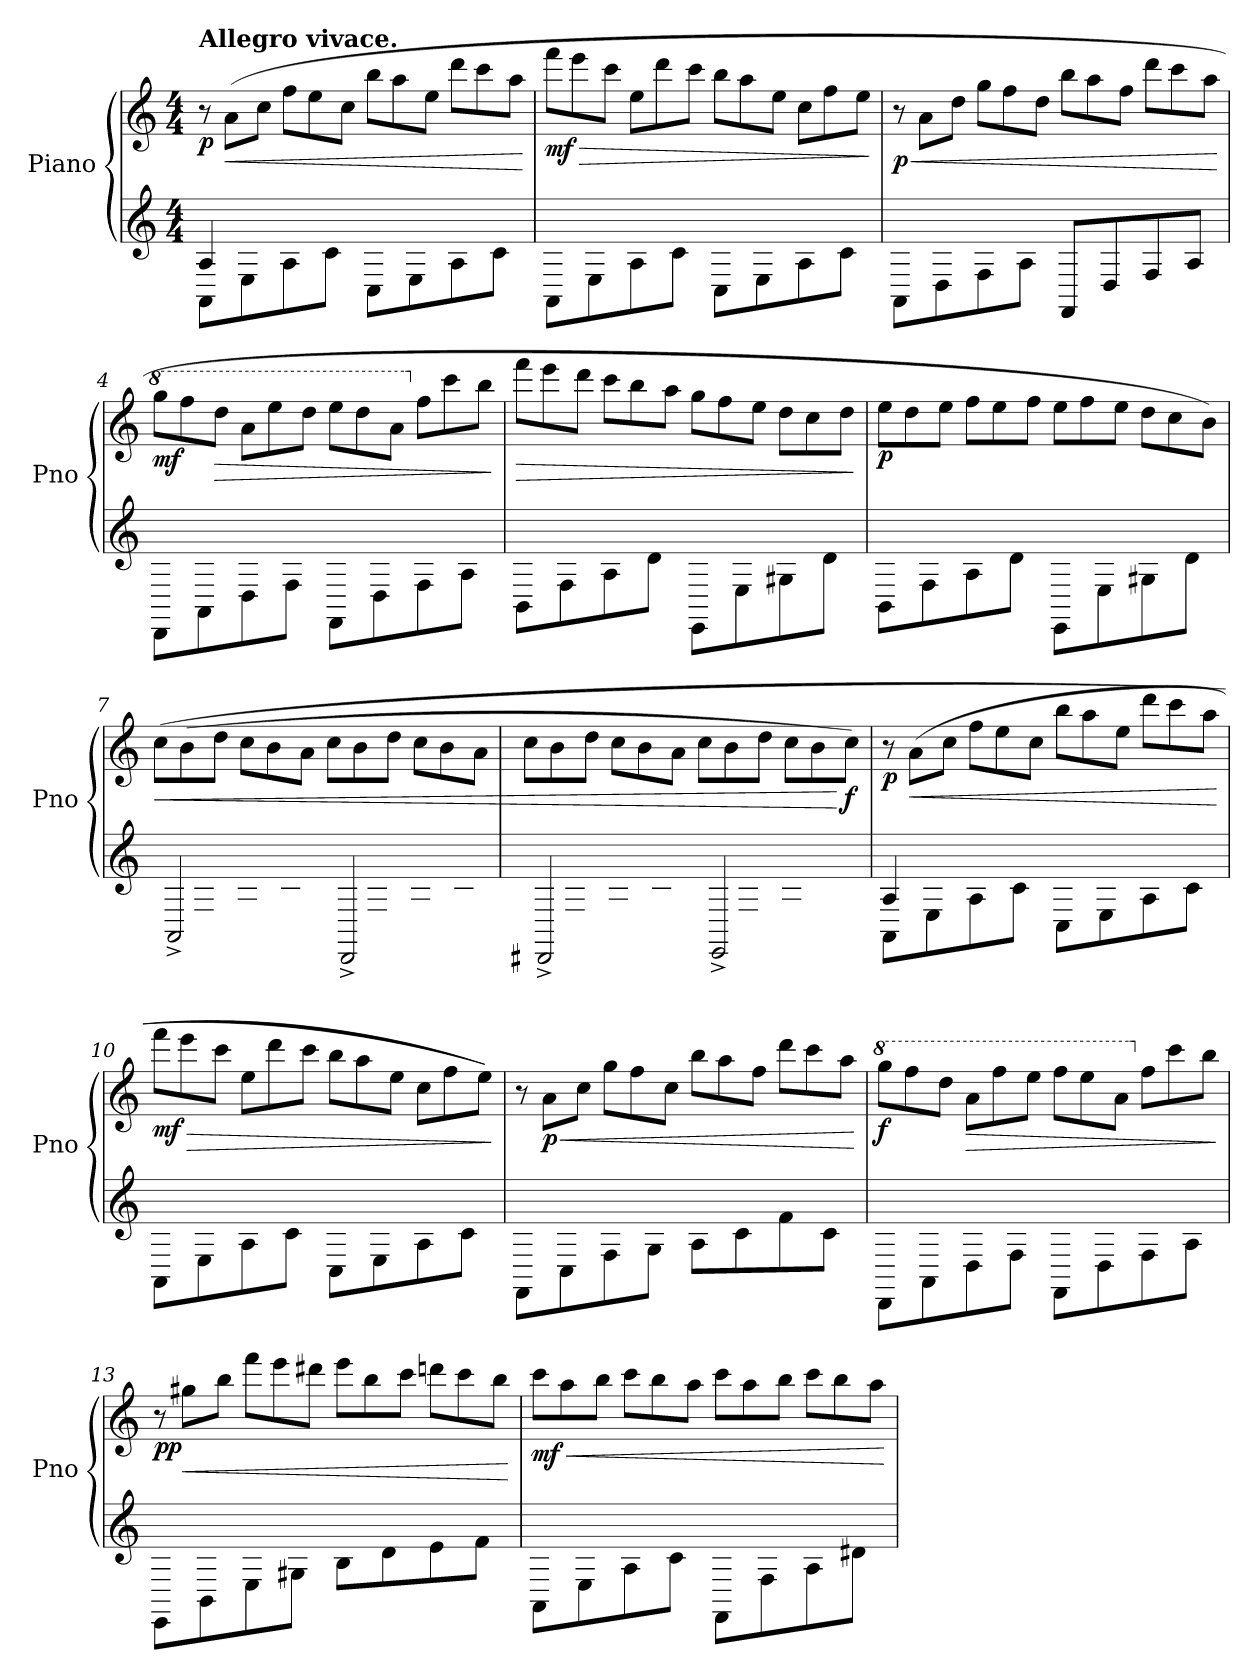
**kern	**kern	**dynam
*part1	*part1	*part1
*staff2	*staff1	*staff1/2
*I"Piano	*	*
*I'Pno	*	*
*clefG2	*clefG2	*
*k[]	*k[]	*
*M4/4	*M4/4	*
*MM180	*MM180	*
=1	=1	=1
*^	*	*
*	*	*Xtuplet	*
!	!	!LO:TX:a:B:t=Allegro vivace.	!
!	!	!	!LO:DY:b
8AA\L	4A/	12r	p
!	!	!	!LO:HP:b
.	.	(>12a\L	<
8E\	.	.	.
.	.	12cc\J	.
8A\	2.ryy	12ff\L	.
.	.	12ee\	.
8c\J	.	.	.
.	.	12cc\J	.
8C\L	.	12bb\L	.
.	.	12aa\	.
8E\	.	.	.
.	.	12ee\J	.
8A\	.	12ddd\L	.
.	.	12ccc\	.
8c\J	.	.	.
.	.	12aa\J	.
*v	*v	*	*
.	.	[
=2	=2	=2
!	!	!LO:HP:b
!	!	!LO:DY:n=1:b
8AA\L	12fff\L	> mf
.	12eee\	.
8E\	.	.
.	12ccc\J	.
8A\	12ee\L	.
.	12ddd\	.
8c\J	.	.
.	12ccc\J	.
8C\L	12bb\L	.
.	12aa\	.
8E\	.	.
.	12ee\J	.
8A\	12cc\L	.
.	12ff\	.
8c\J	.	.
.	12ee\J	.
.	.	]
=3	=3	=3
!	!	!LO:HP:b
!	!	!LO:DY:n=1:b
8AA\L	12r	< p
.	12a\L	.
8D\	.	.
.	12dd\J	.
8F\	12gg\L	.
.	12ff\	.
8A\J	.	.
.	12dd\J	.
8FF/L	12bb\L	.
.	12aa\	.
8D/	.	.
.	12ff\J	.
8F/	12ddd\L	.
.	12ccc\	.
8A/J	.	.
.	12aa\J	.
.	.	[
!!LO:LB:g=z
=4	=4	=4
*	*8va	*
!	!	!LO:DY:b
8DD\L	12ggg\L	mf
*	*8va	*
.	12fff\	.
8AA\	.	.
!	!	!LO:HP:b
.	12ddd\J	>
8D\	12aa\L	.
.	12eee\	.
8F\J	.	.
.	12ddd\J	.
8FF\L	12eee\L	.
.	12ddd\	.
8D\	.	.
.	12aa\J	.
*	*X8va	*
*	*X8va	*
8F\	12ff\L	.
.	12ccc\	.
8A\J	.	.
.	12bb\J	.
.	.	]
=5	=5	=5
!	!	!LO:HP:b
8BB\L	12fff\L	>
.	12eee\	.
8F\	.	.
.	12ddd\J	.
8A\	12ccc\L	.
.	12bb\	.
8d\J	.	.
.	12aa\J	.
8EE\L	12gg\L	.
.	12ff\	.
8E\	.	.
.	12ee\J	.
8G#X\	12dd\L	.
.	12cc\	.
8d\J	.	.
.	12dd\J	.
.	.	]
=6	=6	=6
!	!	!LO:DY:b
8BB\L	12ee\L	p
.	12dd\	.
8F\	.	.
.	12ee\J	.
8A\	12ff\L	.
.	12ee\	.
8d\J	.	.
.	12ff\J	.
8EE\L	12ee\L	.
.	12ff\	.
8E\	.	.
.	12ee\J	.
8G#X\	12dd\L	.
.	12cc\	.
8d\J	.	.
.	12b\J)	.
!!LO:LB:g=z
=7	=7	=7
*^	*	*
!	!	!	!LO:HP:b
8AA\Lyy	2AA^/	(>12cc\L	<
.	.	(>12b\	.
8E\	.	.	.
.	.	12dd\J	.
8A\	.	12cc\L	.
.	.	12b\	.
8c\J	.	.	.
.	.	12a\J	.
8DD\Lyy	2DD^/	12cc\L	.
.	.	12b\	.
8F\	.	.	.
.	.	12dd\J	.
8A\	.	12cc\L	.
.	.	12b\	.
8c\J	.	.	.
.	.	12a\J	.
=8	=8	=8	=8
8DD#X\Lyy	2DD#^/	12cc\L	.
.	.	12b\	.
8F#X\	.	.	.
.	.	12dd\J	.
8A\	.	12cc\L	.
.	.	12b\	.
8c\J	.	.	.
.	.	12a\J	.
8EE\Lyy	2EE^/	12cc\L	.
.	.	12b\	.
8E\	.	.	.
.	.	12dd\J	.
8G#X\	.	12cc\L	.
.	.	12b\	.
8d\J	.	.	.
!	!	!	!LO:DY:n=1:b
.	.	12cc\J)	[ f
=9	=9	=9	=9
!	!	!	!LO:DY:b
8AA\L	4A/	12r	p
!	!	!	!LO:HP:b
.	.	(>12a\L	<
8E\	.	.	.
.	.	12cc\J	.
8A\	2.ryy	12ff\L	.
.	.	12ee\	.
8c\J	.	.	.
.	.	12cc\J	.
8C\L	.	12bb\L	.
.	.	12aa\	.
8E\	.	.	.
.	.	12ee\J	.
8A\	.	12ddd\L	.
.	.	12ccc\	.
8c\J	.	.	.
.	.	12aa\J	.
*v	*v	*	*
.	.	[
!!LO:LB:g=z
=10	=10	=10
!	!	!LO:HP:b
!	!	!LO:DY:n=1:b
8AA\L	12fff\L	> mf
.	12eee\	.
8E\	.	.
.	12ccc\J	.
8A\	12ee\L	.
.	12ddd\	.
8c\J	.	.
.	12ccc\J	.
8C\L	12bb\L	.
.	12aa\	.
8E\	.	.
.	12ee\J	.
8A\	12cc\L	.
.	12ff\	.
8c\J	.	.
.	12ee\J))	.
.	.	]
=11	=11	=11
8FF\L	12r	.
!	!	!LO:HP:b
!	!	!LO:DY:n=1:b
.	12a\L	< p
8C\	.	.
.	12cc\J	.
8F\	12gg\L	.
.	12ff\	.
8G\J	.	.
.	12cc\J	.
8A\L	12bb\L	.
.	12aa\	.
8c\	.	.
.	12ff\J	.
8f\	12ddd\L	.
.	12ccc\	.
8c\J	.	.
.	12aa\J	.
.	.	[
=12	=12	=12
*	*8va	*
!	!	!LO:DY:b
8DD\L	12ggg\L	f
*	*8va	*
.	12fff\	.
8AA\	.	.
.	12ddd\J	.
!	!	!LO:HP:b
8D\	12aa\L	>
.	12fff\	.
8F\J	.	.
.	12eee\J	.
8FF\L	12fff\L	.
.	12eee\	.
8D\	.	.
.	12aa\J	.
*	*X8va	*
*	*X8va	*
8F\	12ff\L	.
.	12ccc\	.
8A\J	.	.
.	12bb\J	.
.	.	]
!!LO:LB:g=z
=13	=13	=13
!	!	!LO:DY:b
8EE\L	12r	pp
!	!	!LO:HP:b
.	12gg#X\L	<
8BB\	.	.
.	12bb\J	.
8E\	12fff\L	.
.	12eee\	.
8G#X\J	.	.
.	12ddd#X\J	.
8B\L	12eee\L	.
.	12bb\	.
8d\	.	.
.	12ccc\J	.
8e\	12dddn\L	.
.	12ccc\	.
8f\J	.	.
.	12bb\J	.
.	.	[
=14	=14	=14
!	!	!LO:HP:b
!	!	!LO:DY:n=1:b
8AA\L	12ccc\L	< mf
.	12aa\	.
8E\	.	.
.	12bb\J	.
8A\	12ccc\L	.
.	12bb\	.
8c\J	.	.
.	12aa\J	.
8FF\L	12ccc\L	.
.	12aa\	.
8F\	.	.
.	12bb\J	.
8A\	12ccc\L	.
.	12bb\	.
8d#X\J	.	.
.	12aa\J	.
.	.	[
=	=	=
*-	*-	*-
